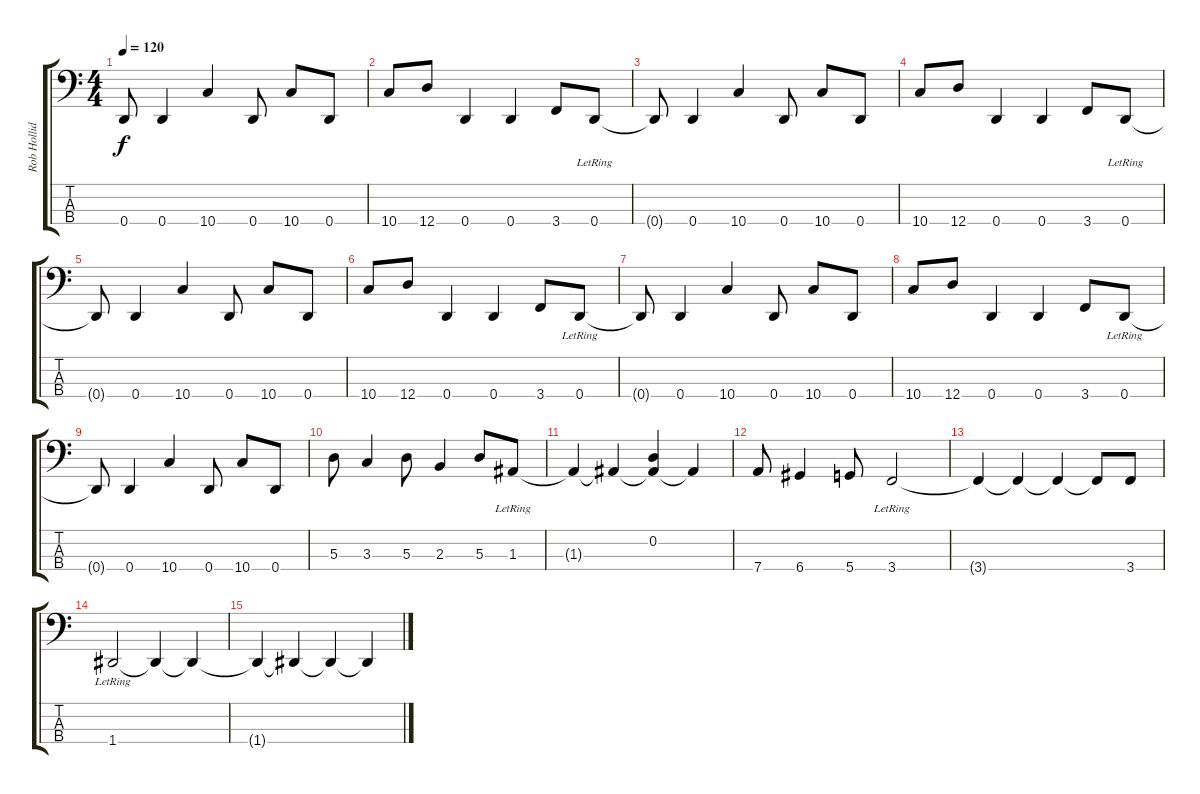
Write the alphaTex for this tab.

\track ("Rob Holliday" "Rob Hollid") {instrument electricbassfinger}
\staff {score tabs}
\tuning (G2 D2 A1 D1) {hide}
\ts (4 4)
\tempo 120
\clef f4
\ks c
0.4{t}.8{dy f} 0.4.4 10.4.4 0.4.8 10.4.8 0.4.8 |
10.4.8 12.4.8 0.4.4 0.4.4 3.4.8 0.4{lr}.8 |
0.4{t}.8 0.4.4 10.4.4 0.4.8 10.4.8 0.4.8 |
10.4.8 12.4.8 0.4.4 0.4.4 3.4.8 0.4{lr}.8 |
0.4{t}.8 0.4.4 10.4.4 0.4.8 10.4.8 0.4.8 |
10.4.8 12.4.8 0.4.4 0.4.4 3.4.8 0.4{lr}.8 |
0.4{t}.8 0.4.4 10.4.4 0.4.8 10.4.8 0.4.8 |
10.4.8 12.4.8 0.4.4 0.4.4 3.4.8 0.4{lr}.8 |
0.4{t}.8 0.4.4 10.4.4 0.4.8 10.4.8 0.4.8 |
5.3.8 3.3.4 5.3.8 2.3.4 5.3.8 1.3{lr}.8 |
1.3{t}.4 1.3{t}.4 (0.2 1.3{t}).4 1.3{t}.4 |
7.4.8 6.4.4 5.4.8 3.4{lr}.2 |
3.4{t}.4 3.4{t}.4 3.4{t}.4 3.4{t}.8 3.4.8 |
1.4{lr}.2 1.4{t}.4 1.4{t}.4 |
1.4{t}.4 1.4{t}.4 1.4{t}.4 1.4{t}.4
